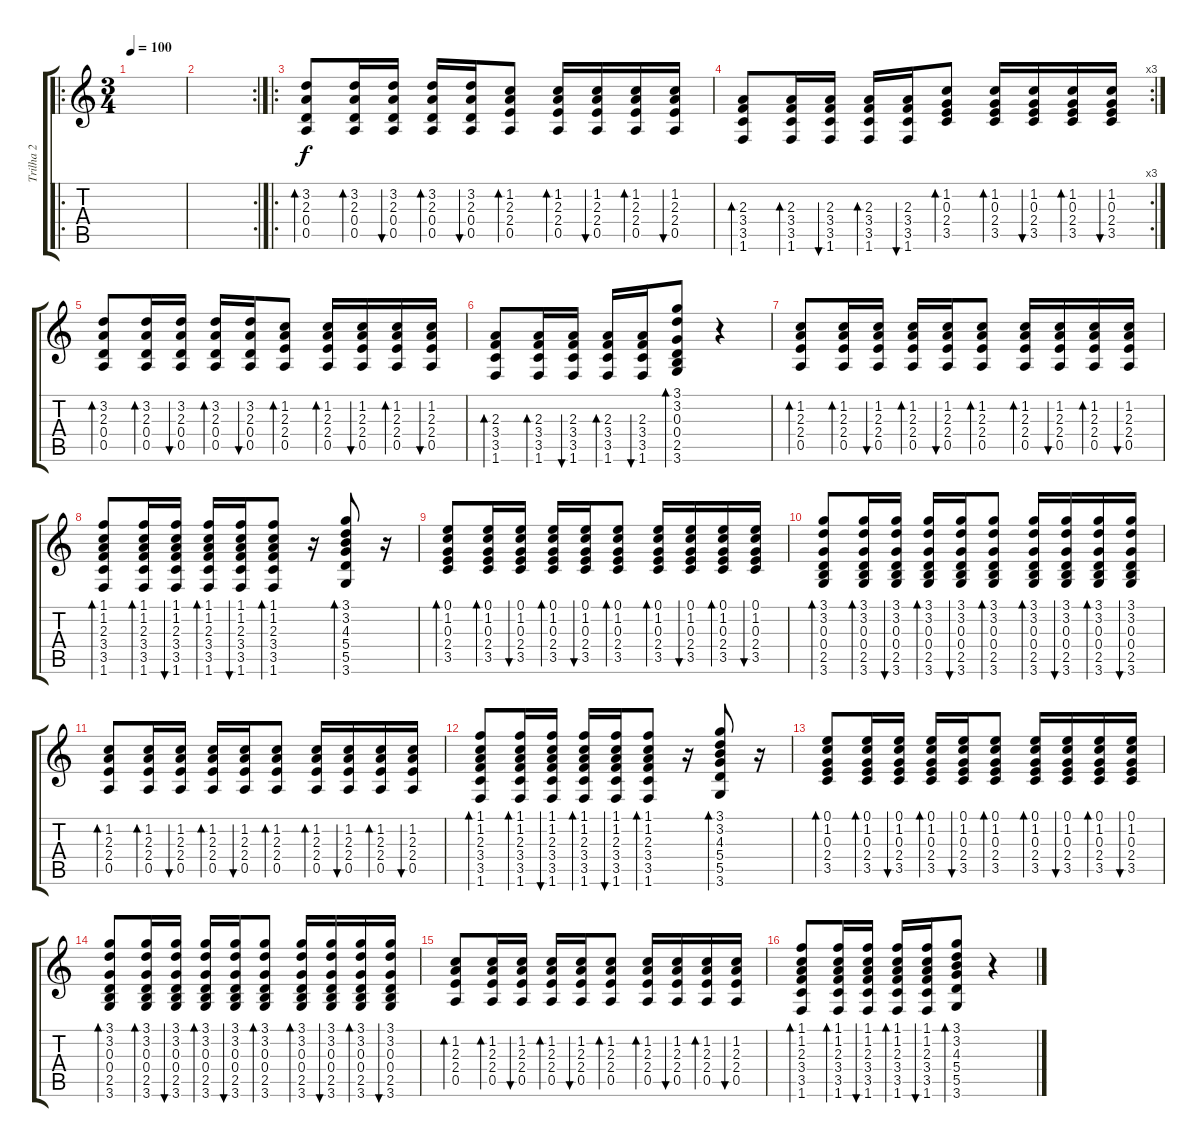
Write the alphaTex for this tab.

\track ("Trilha 2" "Trilha 2") {instrument acousticguitarsteel}
\staff {score tabs}
\tuning (E4 B3 G3 D3 A2 E2) {hide}
\ro
\ts (3 4)
\tempo 100
\clef g2
\ks c
|
\rc 2
|
\ro
(3.2 2.3 0.4 0.5).8{bd 30} (3.2 2.3 0.4 0.5).16{bd 30} (3.2 2.3 0.4 0.5).16{bu 30} (3.2 2.3 0.4 0.5).16{bd 30} (3.2 2.3 0.4 0.5).16{bu 30} (1.2 2.3 2.4 0.5).8{bd 30} (1.2 2.3 2.4 0.5).16{bd 30} (1.2 2.3 2.4 0.5).16{bu 30} (1.2 2.3 2.4 0.5).16{bd 30} (1.2 2.3 2.4 0.5).16{bu 30} |
\rc 3
(2.3 3.4 3.5 1.6).8{bd 30} (2.3 3.4 3.5 1.6).16{bd 30} (2.3 3.4 3.5 1.6).16{bu 30} (2.3 3.4 3.5 1.6).16{bd 30} (2.3 3.4 3.5 1.6).16{bu 30} (1.2 0.3 2.4 3.5).8{bd 30} (1.2 0.3 2.4 3.5).16{bd 30} (1.2 0.3 2.4 3.5).16{bu 30} (1.2 0.3 2.4 3.5).16{bd 30} (1.2 0.3 2.4 3.5).16{bu 30} |
(3.2 2.3 0.4 0.5).8{bd 30} (3.2 2.3 0.4 0.5).16{bd 30} (3.2 2.3 0.4 0.5).16{bu 30} (3.2 2.3 0.4 0.5).16{bd 30} (3.2 2.3 0.4 0.5).16{bu 30} (1.2 2.3 2.4 0.5).8{bd 30} (1.2 2.3 2.4 0.5).16{bd 30} (1.2 2.3 2.4 0.5).16{bu 30} (1.2 2.3 2.4 0.5).16{bd 30} (1.2 2.3 2.4 0.5).16{bu 30} |
(2.3 3.4 3.5 1.6).8{bd 30} (2.3 3.4 3.5 1.6).16{bd 30} (2.3 3.4 3.5 1.6).16{bu 30} (2.3 3.4 3.5 1.6).16{bd 30} (2.3 3.4 3.5 1.6).16{bu 30} (3.1 3.2 0.3 0.4 2.5 3.6).8{bd 30} r.4 |
(1.2 2.3 2.4 0.5).8{bd 30} (1.2 2.3 2.4 0.5).16{bd 30} (1.2 2.3 2.4 0.5).16{bu 30} (1.2 2.3 2.4 0.5).16{bd 30} (1.2 2.3 2.4 0.5).16{bu 30} (1.2 2.3 2.4 0.5).8{bd 30} (1.2 2.3 2.4 0.5).16{bd 30} (1.2 2.3 2.4 0.5).16{bu 30} (1.2 2.3 2.4 0.5).16{bd 30} (1.2 2.3 2.4 0.5).16{bu 30} |
(1.1 1.2 2.3 3.4 3.5 1.6).8{bd 30} (1.1 1.2 2.3 3.4 3.5 1.6).16{bd 30} (1.1 1.2 2.3 3.4 3.5 1.6).16{bu 30} (1.1 1.2 2.3 3.4 3.5 1.6).16{bd 30} (1.1 1.2 2.3 3.4 3.5 1.6).16{bu 30} (1.1 1.2 2.3 3.4 3.5 1.6).8{bd 30} r.16 (3.1 3.2 4.3 5.4 5.5 3.6).8{bd 30} r.16 |
(0.1 1.2 0.3 2.4 3.5).8{bd 30} (0.1 1.2 0.3 2.4 3.5).16{bd 30} (0.1 1.2 0.3 2.4 3.5).16{bu 30} (0.1 1.2 0.3 2.4 3.5).16{bd 30} (0.1 1.2 0.3 2.4 3.5).16{bu 30} (0.1 1.2 0.3 2.4 3.5).8{bd 30} (0.1 1.2 0.3 2.4 3.5).16{bd 30} (0.1 1.2 0.3 2.4 3.5).16{bu 30} (0.1 1.2 0.3 2.4 3.5).16{bd 30} (0.1 1.2 0.3 2.4 3.5).16{bu 30} |
(3.1 3.2 0.3 0.4 2.5 3.6).8{bd 30} (3.1 3.2 0.3 0.4 2.5 3.6).16{bd 30} (3.1 3.2 0.3 0.4 2.5 3.6).16{bu 30} (3.1 3.2 0.3 0.4 2.5 3.6).16{bd 30} (3.1 3.2 0.3 0.4 2.5 3.6).16{bu 30} (3.1 3.2 0.3 0.4 2.5 3.6).8{bd 30} (3.1 3.2 0.3 0.4 2.5 3.6).16{bd 30} (3.1 3.2 0.3 0.4 2.5 3.6).16{bu 30} (3.1 3.2 0.3 0.4 2.5 3.6).16{bd 30} (3.1 3.2 0.3 0.4 2.5 3.6).16{bu 30} |
(1.2 2.3 2.4 0.5).8{bd 30} (1.2 2.3 2.4 0.5).16{bd 30} (1.2 2.3 2.4 0.5).16{bu 30} (1.2 2.3 2.4 0.5).16{bd 30} (1.2 2.3 2.4 0.5).16{bu 30} (1.2 2.3 2.4 0.5).8{bd 30} (1.2 2.3 2.4 0.5).16{bd 30} (1.2 2.3 2.4 0.5).16{bu 30} (1.2 2.3 2.4 0.5).16{bd 30} (1.2 2.3 2.4 0.5).16{bu 30} |
(1.1 1.2 2.3 3.4 3.5 1.6).8{bd 30} (1.1 1.2 2.3 3.4 3.5 1.6).16{bd 30} (1.1 1.2 2.3 3.4 3.5 1.6).16{bu 30} (1.1 1.2 2.3 3.4 3.5 1.6).16{bd 30} (1.1 1.2 2.3 3.4 3.5 1.6).16{bu 30} (1.1 1.2 2.3 3.4 3.5 1.6).8{bd 30} r.16 (3.1 3.2 4.3 5.4 5.5 3.6).8{bd 30} r.16 |
(0.1 1.2 0.3 2.4 3.5).8{bd 30} (0.1 1.2 0.3 2.4 3.5).16{bd 30} (0.1 1.2 0.3 2.4 3.5).16{bu 30} (0.1 1.2 0.3 2.4 3.5).16{bd 30} (0.1 1.2 0.3 2.4 3.5).16{bu 30} (0.1 1.2 0.3 2.4 3.5).8{bd 30} (0.1 1.2 0.3 2.4 3.5).16{bd 30} (0.1 1.2 0.3 2.4 3.5).16{bu 30} (0.1 1.2 0.3 2.4 3.5).16{bd 30} (0.1 1.2 0.3 2.4 3.5).16{bu 30} |
(3.1 3.2 0.3 0.4 2.5 3.6).8{bd 30} (3.1 3.2 0.3 0.4 2.5 3.6).16{bd 30} (3.1 3.2 0.3 0.4 2.5 3.6).16{bu 30} (3.1 3.2 0.3 0.4 2.5 3.6).16{bd 30} (3.1 3.2 0.3 0.4 2.5 3.6).16{bu 30} (3.1 3.2 0.3 0.4 2.5 3.6).8{bd 30} (3.1 3.2 0.3 0.4 2.5 3.6).16{bd 30} (3.1 3.2 0.3 0.4 2.5 3.6).16{bu 30} (3.1 3.2 0.3 0.4 2.5 3.6).16{bd 30} (3.1 3.2 0.3 0.4 2.5 3.6).16{bu 30} |
(1.2 2.3 2.4 0.5).8{bd 30} (1.2 2.3 2.4 0.5).16{bd 30} (1.2 2.3 2.4 0.5).16{bu 30} (1.2 2.3 2.4 0.5).16{bd 30} (1.2 2.3 2.4 0.5).16{bu 30} (1.2 2.3 2.4 0.5).8{bd 30} (1.2 2.3 2.4 0.5).16{bd 30} (1.2 2.3 2.4 0.5).16{bu 30} (1.2 2.3 2.4 0.5).16{bd 30} (1.2 2.3 2.4 0.5).16{bu 30} |
(1.1 1.2 2.3 3.4 3.5 1.6).8{bd 30} (1.1 1.2 2.3 3.4 3.5 1.6).16{bd 30} (1.1 1.2 2.3 3.4 3.5 1.6).16{bu 30} (1.1 1.2 2.3 3.4 3.5 1.6).16{bd 30} (1.1 1.2 2.3 3.4 3.5 1.6).16{bu 30} (3.1 3.2 4.3 5.4 5.5 3.6).8{bd 30} r.4
